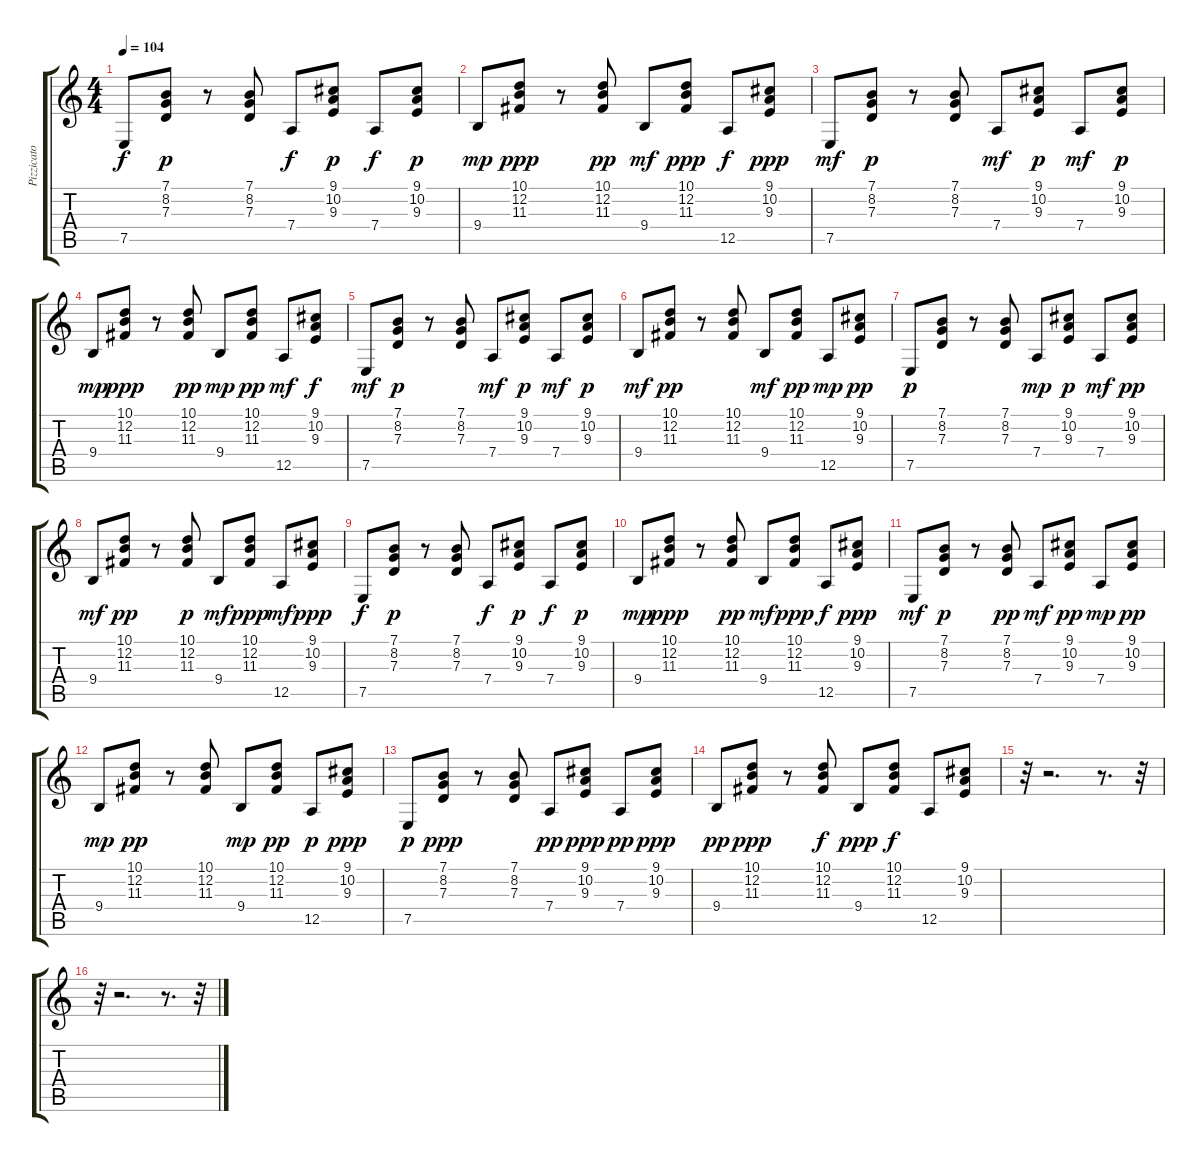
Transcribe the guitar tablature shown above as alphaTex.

\track ("Pizzicato Strings" "Pizzicato ") {instrument pizzicatostrings}
\staff {score tabs}
\tuning (E4 B3 G3 D3 A2 E2) {hide}
\ts (4 4)
\tempo 104
\clef g2
\ks c
7.5.8{dy f} (7.1 8.2 7.3).8{dy p} r.8 (7.1 8.2 7.3).8 7.4.8{dy f} (9.1 10.2 9.3).8{dy p} 7.4.8{dy f} (9.1 10.2 9.3).8{dy p} |
9.4.8{dy mp} (10.1 12.2 11.3).8{dy ppp} r.8 (10.1 12.2 11.3).8{dy pp} 9.4.8{dy mf} (10.1 12.2 11.3).8{dy ppp} 12.5.8{dy f} (9.1 10.2 9.3).8{dy ppp} |
7.5.8{dy mf} (7.1 8.2 7.3).8{dy p} r.8 (7.1 8.2 7.3).8 7.4.8{dy mf} (9.1 10.2 9.3).8{dy p} 7.4.8{dy mf} (9.1 10.2 9.3).8{dy p} |
9.4.8{dy mp} (10.1 12.2 11.3).8{dy ppp} r.8 (10.1 12.2 11.3).8{dy pp} 9.4.8{dy mp} (10.1 12.2 11.3).8{dy pp} 12.5.8{dy mf} (9.1 10.2 9.3).8{dy f} |
7.5.8{dy mf} (7.1 8.2 7.3).8{dy p} r.8 (7.1 8.2 7.3).8 7.4.8{dy mf} (9.1 10.2 9.3).8{dy p} 7.4.8{dy mf} (9.1 10.2 9.3).8{dy p} |
9.4.8{dy mf} (10.1 12.2 11.3).8{dy pp} r.8 (10.1 12.2 11.3).8 9.4.8{dy mf} (10.1 12.2 11.3).8{dy pp} 12.5.8{dy mp} (9.1 10.2 9.3).8{dy pp} |
7.5.8{dy p} (7.1 8.2 7.3).8 r.8 (7.1 8.2 7.3).8 7.4.8{dy mp} (9.1 10.2 9.3).8{dy p} 7.4.8{dy mf} (9.1 10.2 9.3).8{dy pp} |
9.4.8{dy mf} (10.1 12.2 11.3).8{dy pp} r.8 (10.1 12.2 11.3).8{dy p} 9.4.8{dy mf} (10.1 12.2 11.3).8{dy ppp} 12.5.8{dy mf} (9.1 10.2 9.3).8{dy ppp} |
7.5.8{dy f} (7.1 8.2 7.3).8{dy p} r.8 (7.1 8.2 7.3).8 7.4.8{dy f} (9.1 10.2 9.3).8{dy p} 7.4.8{dy f} (9.1 10.2 9.3).8{dy p} |
9.4.8{dy mp} (10.1 12.2 11.3).8{dy ppp} r.8 (10.1 12.2 11.3).8{dy pp} 9.4.8{dy mf} (10.1 12.2 11.3).8{dy ppp} 12.5.8{dy f} (9.1 10.2 9.3).8{dy ppp} |
7.5.8{dy mf} (7.1 8.2 7.3).8{dy p} r.8 (7.1 8.2 7.3).8{dy pp} 7.4.8{dy mf} (9.1 10.2 9.3).8{dy pp} 7.4.8{dy mp} (9.1 10.2 9.3).8{dy pp} |
9.4.8{dy mp} (10.1 12.2 11.3).8{dy pp} r.8 (10.1 12.2 11.3).8 9.4.8{dy mp} (10.1 12.2 11.3).8{dy pp} 12.5.8{dy p} (9.1 10.2 9.3).8{dy ppp} |
7.5.8{dy p} (7.1 8.2 7.3).8{dy ppp} r.8 (7.1 8.2 7.3).8 7.4.8{dy pp} (9.1 10.2 9.3).8{dy ppp} 7.4.8{dy pp} (9.1 10.2 9.3).8{dy ppp} |
9.4.8{dy pp} (10.1 12.2 11.3).8{dy ppp} r.8 (10.1 12.2 11.3).8{dy f} 9.4.8{dy ppp} (10.1 12.2 11.3).8{dy f} 12.5.8 (9.1 10.2 9.3).8 |
r.32 r.2{d} r.8{d} r.32 |
r.32 r.2{d} r.8{d} r.32
